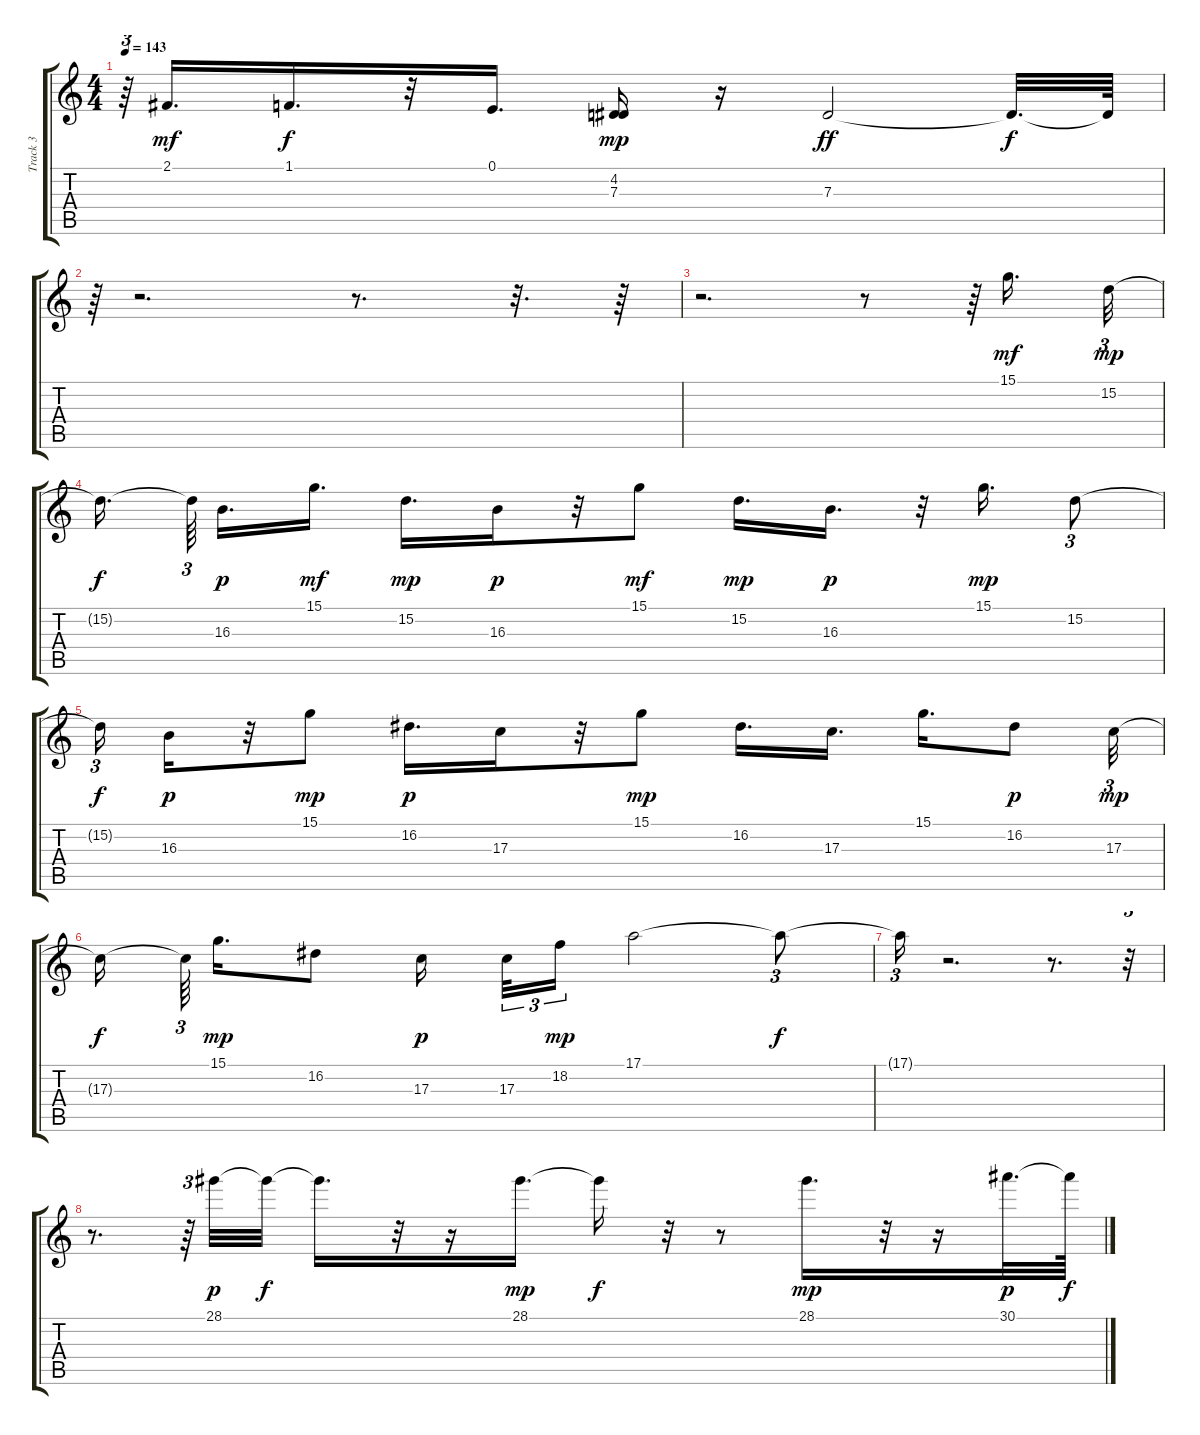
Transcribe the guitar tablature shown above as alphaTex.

\track ("Track 3" "Track 3") {instrument acousticgrandpiano}
\staff {score tabs}
\tuning (E4 B3 G3 D3 A2 E2) {hide}
\ts (4 4)
\tempo 143
\clef g2
\ks c
r.64{tu (3 2) dy ff} 2.1.16{d dy mf} 1.1.16{d dy f} r.32 0.1.16{d} (4.2 7.3).16{dy mp} r.16 7.3.2{dy ff} 7.3{t}.32{d dy f} 7.3{t}.64 |
r.64{tu (3 2)} r.2{d} r.8{d} r.32{d} r.64 |
r.2{d} r.8 r.64{tu (3 2)} 15.1.16{d dy mf} 15.2.32{tu (3 2) dy mp} |
15.2{t}.16{d dy f beam splitsecondary} 15.2{t}.64{tu (3 2) beam splitsecondary} 16.3.16{d dy p} 15.1.16{d dy mf} 15.2.16{d dy mp} 16.3.16{dy p} r.32 15.1.8{dy mf} 15.2.16{d dy mp} 16.3.16{d dy p} r.32 15.1.16{d dy mp} 15.2.8{tu (3 2)} |
15.2{t}.16{tu (3 2) dy f} 16.3.16{dy p} r.32 15.1.8{dy mp} 16.2.16{d dy p} 17.3.16 r.32 15.1.8{dy mp} 16.2.16{d} 17.3.16{d} 15.1.16{d} 16.2.8{dy p} 17.3.32{tu (3 2) dy mp} |
17.3{t}.16{dy f beam splitsecondary} 17.3{t}.64{tu (3 2) beam splitsecondary} 15.1.16{d dy mp} 16.2.8 17.3.16{dy p beam splitsecondary} 17.3.32{tu (3 2)} 18.2.16{tu (3 2) dy mp} 17.1.2 17.1{t}.8{tu (3 2) dy f} |
17.1{t}.16{tu (3 2)} r.2{d} r.8{d} r.32{tu (3 2)} |
r.8{d} r.64{tu (3 2)} 28.1.32{dy p} 28.1{t}.32{dy f} 28.1{t}.16{d} r.32 r.16 28.1.16{d dy mp} 28.1{t}.16{dy f} r.32 r.8 28.1.16{d dy mp} r.32 r.16 30.1.32{d dy p} 30.1{t}.64{dy f}
